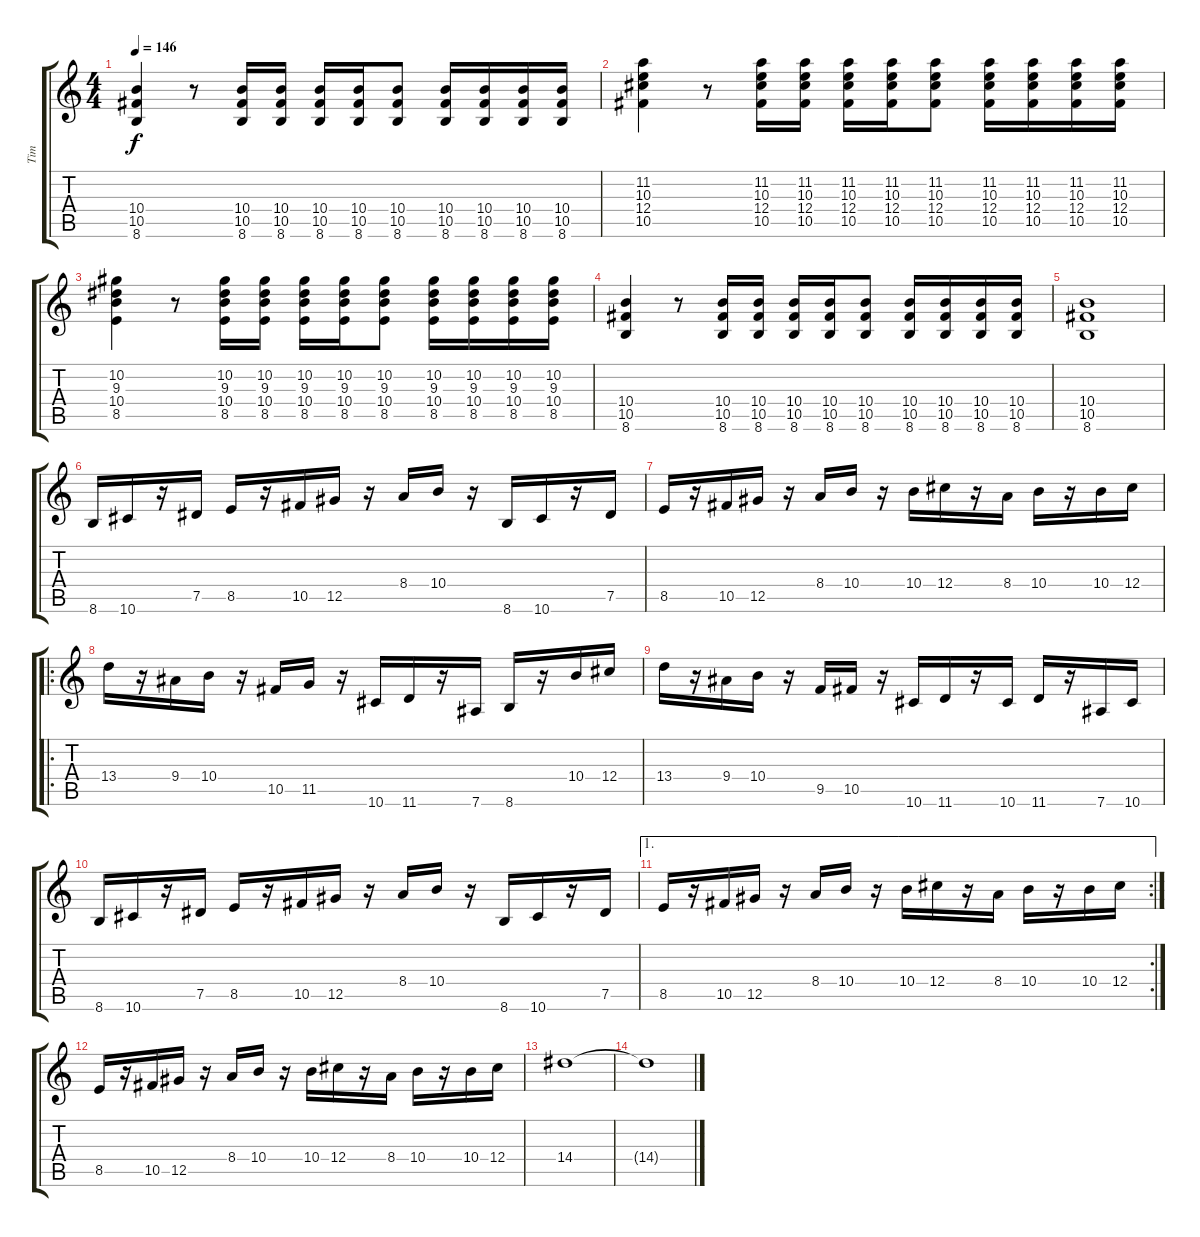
\track ("Tim" "Tim") {instrument distortionguitar}
\staff {score tabs}
\tuning (Eb4 Bb3 Gb3 Db3 Ab2 Eb2) {hide}
\ts (4 4)
\tempo 146
\clef g2
\ks c
(10.4 10.5 8.6).4{dy f} r.8 (10.4 10.5 8.6).16 (10.4 10.5 8.6).16 (10.4 10.5 8.6).16 (10.4 10.5 8.6).16 (10.4 10.5 8.6).8 (10.4 10.5 8.6).16 (10.4 10.5 8.6).16 (10.4 10.5 8.6).16 (10.4 10.5 8.6).16 |
(11.2 10.3 12.4 10.5).4 r.8 (11.2 10.3 12.4 10.5).16 (11.2 10.3 12.4 10.5).16 (11.2 10.3 12.4 10.5).16 (11.2 10.3 12.4 10.5).16 (11.2 10.3 12.4 10.5).8 (11.2 10.3 12.4 10.5).16 (11.2 10.3 12.4 10.5).16 (11.2 10.3 12.4 10.5).16 (11.2 10.3 12.4 10.5).16 |
(10.2 9.3 10.4 8.5).4 r.8 (10.2 9.3 10.4 8.5).16 (10.2 9.3 10.4 8.5).16 (10.2 9.3 10.4 8.5).16 (10.2 9.3 10.4 8.5).16 (10.2 9.3 10.4 8.5).8 (10.2 9.3 10.4 8.5).16 (10.2 9.3 10.4 8.5).16 (10.2 9.3 10.4 8.5).16 (10.2 9.3 10.4 8.5).16 |
(10.4 10.5 8.6).4 r.8 (10.4 10.5 8.6).16 (10.4 10.5 8.6).16 (10.4 10.5 8.6).16 (10.4 10.5 8.6).16 (10.4 10.5 8.6).8 (10.4 10.5 8.6).16 (10.4 10.5 8.6).16 (10.4 10.5 8.6).16 (10.4 10.5 8.6).16 |
(10.4 10.5 8.6).1 |
8.6.16 10.6.16 r.16 7.5.16 8.5.16 r.16 10.5.16 12.5.16 r.16 8.4.16 10.4.16 r.16 8.6.16 10.6.16 r.16 7.5.16 |
8.5.16 r.16 10.5.16 12.5.16 r.16 8.4.16 10.4.16 r.16 10.4.16 12.4.16 r.16 8.4.16 10.4.16 r.16 10.4.16 12.4.16 |
\ro
13.4.16 r.16 9.4.16 10.4.16 r.16 10.5.16 11.5.16 r.16 10.6.16 11.6.16 r.16 7.6.16 8.6.16 r.16 10.4.16 12.4.16 |
13.4.16 r.16 9.4.16 10.4.16 r.16 9.5.16 10.5.16 r.16 10.6.16 11.6.16 r.16 10.6.16 11.6.16 r.16 7.6.16 10.6.16 |
8.6.16 10.6.16 r.16 7.5.16 8.5.16 r.16 10.5.16 12.5.16 r.16 8.4.16 10.4.16 r.16 8.6.16 10.6.16 r.16 7.5.16 |
\ae 1
\rc 2
8.5.16 r.16 10.5.16 12.5.16 r.16 8.4.16 10.4.16 r.16 10.4.16 12.4.16 r.16 8.4.16 10.4.16 r.16 10.4.16 12.4.16 |
8.5.16 r.16 10.5.16 12.5.16 r.16 8.4.16 10.4.16 r.16 10.4.16 12.4.16 r.16 8.4.16 10.4.16 r.16 10.4.16 12.4.16 |
14.4.1 |
14.4{t}.1
